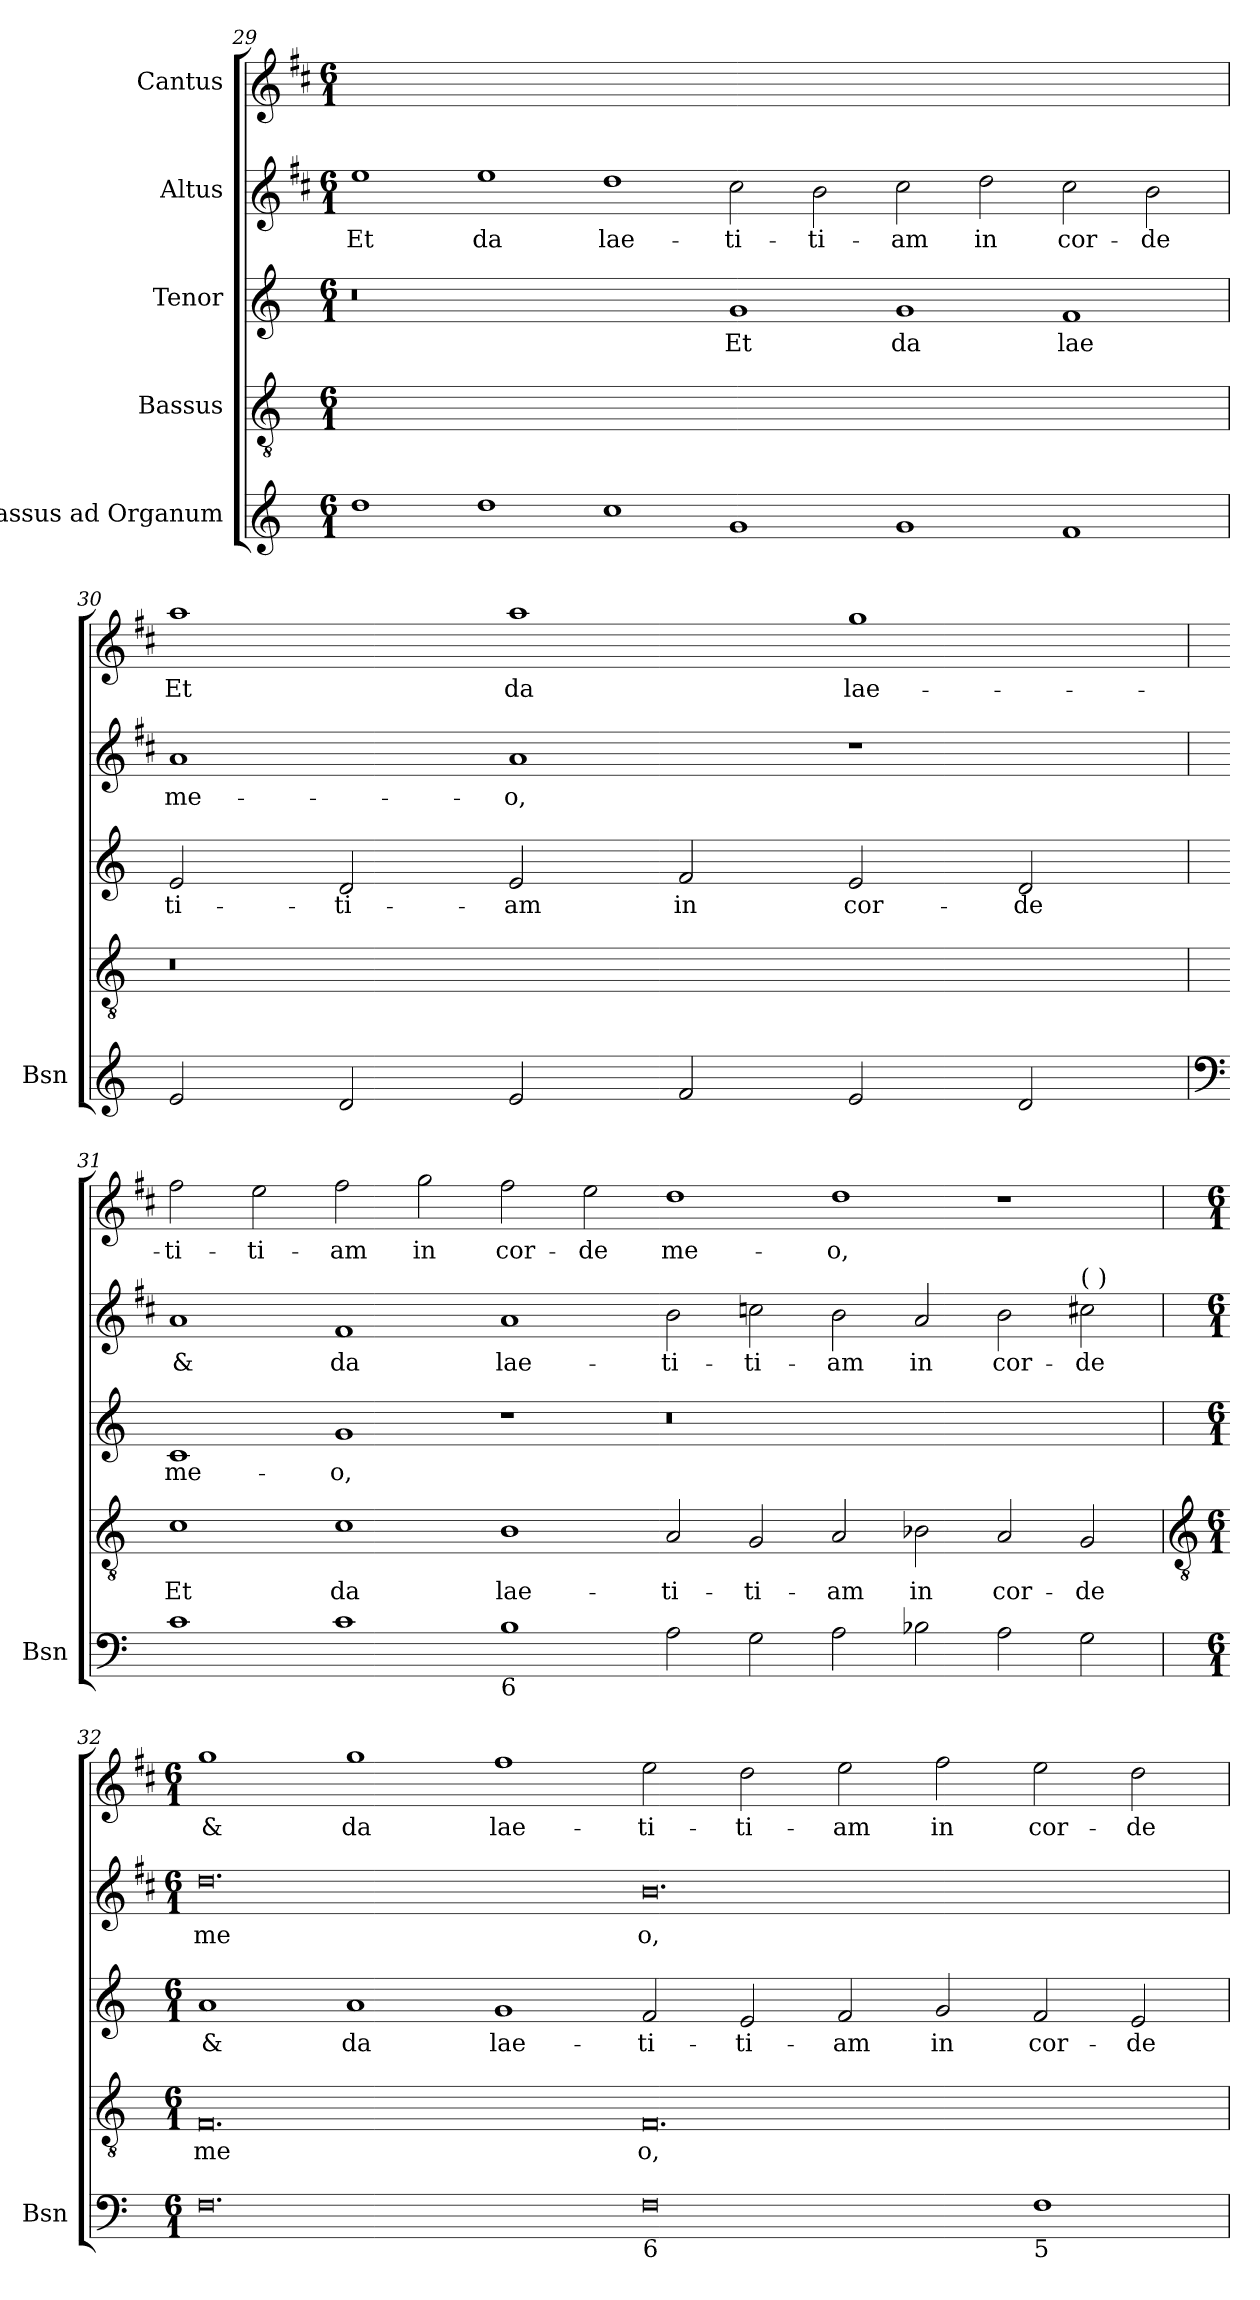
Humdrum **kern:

**kern	**kern	**text	**kern	**text	**kern	**text	**kern	**text
*part5	*part4	*part4	*part3	*part3	*part2	*part2	*part1	*part1
*staff5	*staff4	*staff4	*staff3	*staff3	*staff2	*staff2	*staff1	*staff1
*I"Bassus ad Organum	*I"Bassus	*	*I"Tenor	*	*I"Altus	*	*I"Cantus	*
*I'Bsn	*	*	*	*	*	*	*	*
*clefG2	*clefGv2	*	*clefG2	*	*clefG2	*	*clefG2	*
*	*	*	*	*	*ITrd1c2	*	*ITrd1c2	*
*k[]	*k[]	*	*k[]	*	*k[]	*	*k[]	*
*C:	*C:	*	*C:	*	*C:	*	*C:	*
*M6/1	*M6/1	*	*M6/1	*	*M6/1	*	*M6/1	*
=29	=29	=29	=29	=29	=29	=29	=29	=29
!	!	!	!	!	!	!LO:LY:b	!	!
1dd	00.ryy	.	0.r	.	1dd	Et	00.ryy	.
!	!	!	!	!	!	!LO:LY:b	!	!
1dd	.	.	.	.	1dd	da	.	.
!	!	!	!	!	!	!LO:LY:b	!	!
1cc	.	.	.	.	1cc	lae-	.	.
!	!	!	!	!LO:LY:b	!	!LO:LY:b	!	!
1g	.	.	1g	Et	2b	-ti-	.	.
!	!	!	!	!	!	!LO:LY:b	!	!
.	.	.	.	.	2a	-ti-	.	.
!	!	!	!	!LO:LY:b	!	!LO:LY:b	!	!
1g	.	.	1g	da	2b	-am	.	.
!	!	!	!	!	!	!LO:LY:b	!	!
.	.	.	.	.	2cc	in	.	.
!	!	!	!	!LO:LY:b	!	!LO:LY:b	!	!
1f	.	.	1f	lae	2b	cor-	.	.
!	!	!	!	!	!	!LO:LY:b	!	!
.	.	.	.	.	2a	-de	.	.
=30	=30	=30	=30	=30	=30	=30	=30	=30
!	!	!	!	!LO:LY:b	!	!LO:LY:b	!	!LO:LY:b
2e	0.r	.	2e	ti-	1g	me-	1gg	Et
!	!	!	!	!LO:LY:b	!	!	!	!
2d	.	.	2d	-ti-	.	.	.	.
!	!	!	!	!LO:LY:b	!	!LO:LY:b	!	!LO:LY:b
2e	.	.	2e	-am	1g	-o,	1gg	da
!	!	!	!	!LO:LY:b	!	!	!	!
2f	.	.	2f	in	.	.	.	.
!	!	!	!	!LO:LY:b	!	!	!	!LO:LY:b
2e	.	.	2e	cor-	1r	.	1ff	lae-
!	!	!	!	!LO:LY:b	!	!	!	!
2d	.	.	2d	-de	.	.	.	.
=31	=31	=31	=31	=31	=31	=31	=31	=31
*clefF4	*	*	*	*	*	*	*	*
!	!	!LO:LY:b	!	!LO:LY:b	!	!LO:LY:b	!	!LO:LY:b
1c	1c	Et	1c	me-	1g	&	2ee	-ti-
!	!	!	!	!	!	!	!	!LO:LY:b
.	.	.	.	.	.	.	2dd	-ti-
!	!	!LO:LY:b	!	!LO:LY:b	!	!LO:LY:b	!	!LO:LY:b
1c	1c	da	1g	-o,	1e	da	2ee	-am
!	!	!	!	!	!	!	!	!LO:LY:b
.	.	.	.	.	.	.	2ff	in
!LO:TX:b:t=6	!	!	!	!	!	!	!	!
!	!	!LO:LY:b	!	!	!	!LO:LY:b	!	!LO:LY:b
1B	1B	lae-	1r	.	1g	lae-	2ee	cor-
!	!	!	!	!	!	!	!	!LO:LY:b
.	.	.	.	.	.	.	2dd	-de
!	!	!LO:LY:b	!	!	!	!LO:LY:b	!	!LO:LY:b
2A	2A	-ti-	0.r	.	2a	-ti-	1cc	me-
!	!	!LO:LY:b	!	!	!	!LO:LY:b	!	!
2G	2G	-ti-	.	.	2b-X	-ti-	.	.
!	!	!LO:LY:b	!	!	!	!LO:LY:b	!	!LO:LY:b
2A	2A	-am	.	.	2a	-am	1cc	-o,
!	!	!LO:LY:b	!	!	!	!LO:LY:b	!	!
2B-X	2B-X	in	.	.	2g	in	.	.
!	!	!LO:LY:b	!	!	!	!LO:LY:b	!	!
2A	2A	cor-	.	.	2a	cor-	1r	.
!	!	!	!	!	!LO:TX:a:t=(  )	!	!	!
!	!	!LO:LY:b	!	!	!	!LO:LY:b	!	!
2G	2G	-de	.	.	2b	-de	.	.
!!LO:LB:g=z
=32	=32	=32	=32	=32	=32	=32	=32	=32
*	*clefGv2	*	*	*	*	*	*	*
*M6/1	*M6/1	*	*M6/1	*	*M6/1	*	*M6/1	*
!	!	!LO:LY:b	!	!LO:LY:b	!	!LO:LY:b	!	!LO:LY:b
0.F	0.F	me	1a	&	0.cc	me	1ff	&
!	!	!	!	!LO:LY:b	!	!	!	!LO:LY:b
.	.	.	1a	da	.	.	1ff	da
!	!	!	!	!LO:LY:b	!	!	!	!LO:LY:b
.	.	.	1g	lae-	.	.	1ee	lae-
!LO:TX:b:t=6	!	!	!	!	!	!	!	!
!	!	!LO:LY:b	!	!LO:LY:b	!	!LO:LY:b	!	!LO:LY:b
0F	0.F	o,	2f	-ti-	0.a	o,	2dd	-ti-
!	!	!	!	!LO:LY:b	!	!	!	!LO:LY:b
.	.	.	2e	-ti-	.	.	2cc	-ti-
!	!	!	!	!LO:LY:b	!	!	!	!LO:LY:b
.	.	.	2f	-am	.	.	2dd	-am
!	!	!	!	!LO:LY:b	!	!	!	!LO:LY:b
.	.	.	2g	in	.	.	2ee	in
!LO:TX:b:t=5	!	!	!	!	!	!	!	!
!	!	!	!	!LO:LY:b	!	!	!	!LO:LY:b
1F	.	.	2f	cor-	.	.	2dd	cor-
!	!	!	!	!LO:LY:b	!	!	!	!LO:LY:b
.	.	.	2e	-de	.	.	2cc	-de
=	=	=	=	=	=	=	=	=
*-	*-	*-	*-	*-	*-	*-	*-	*-
